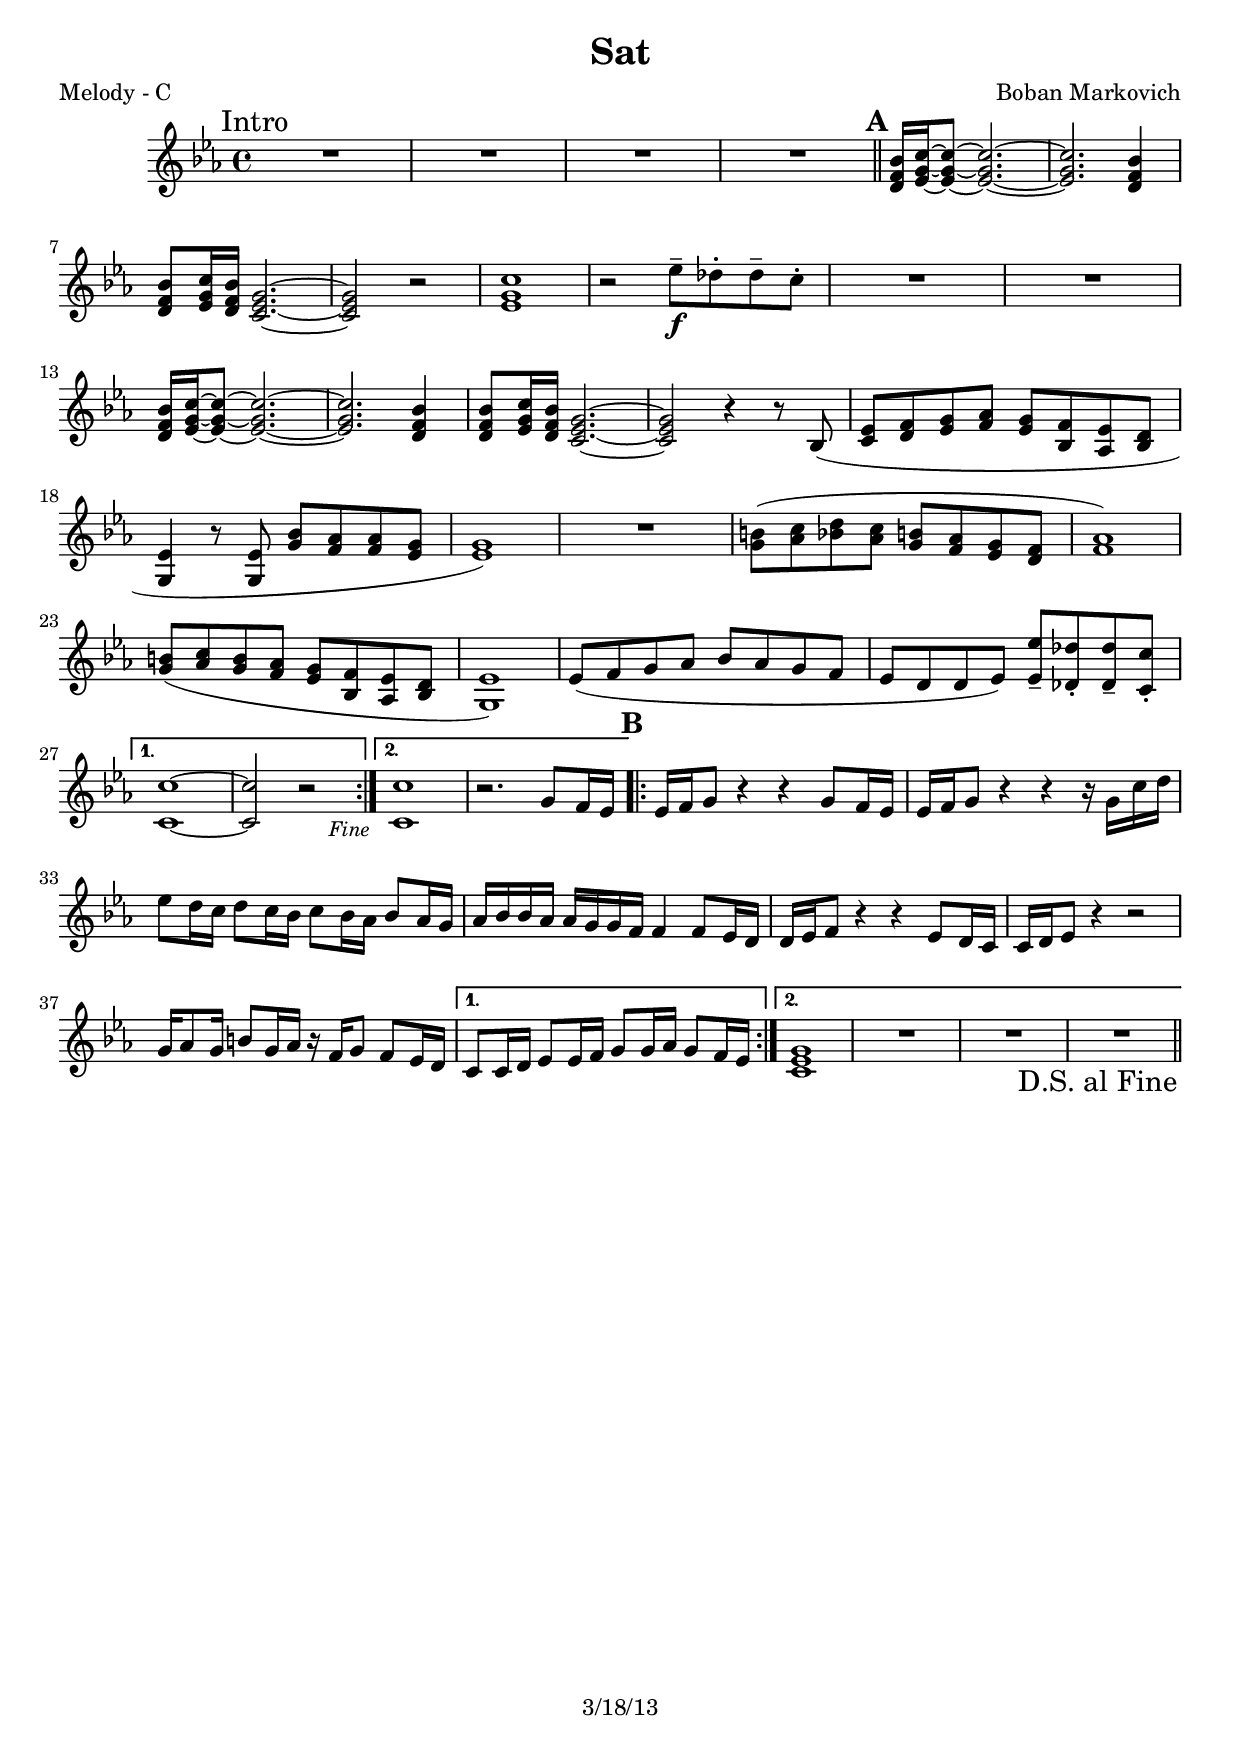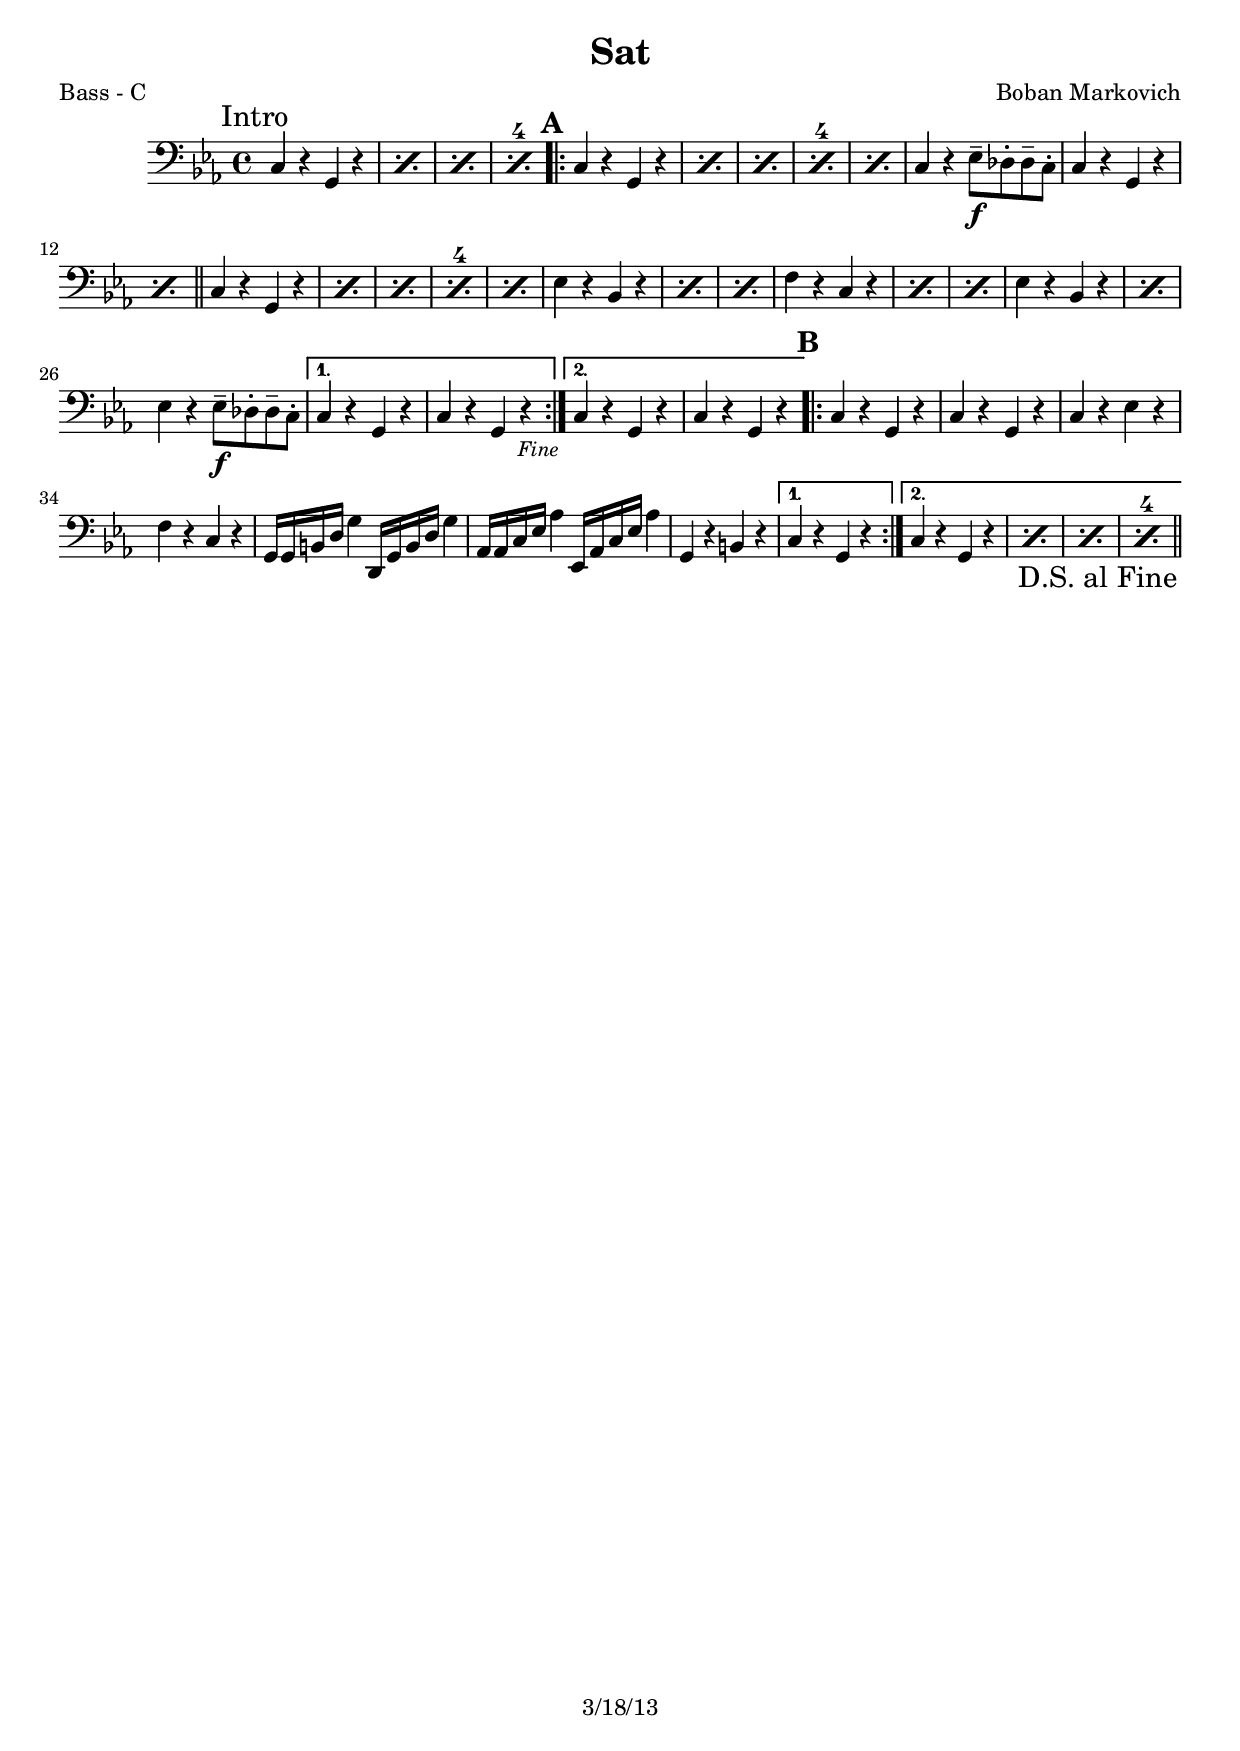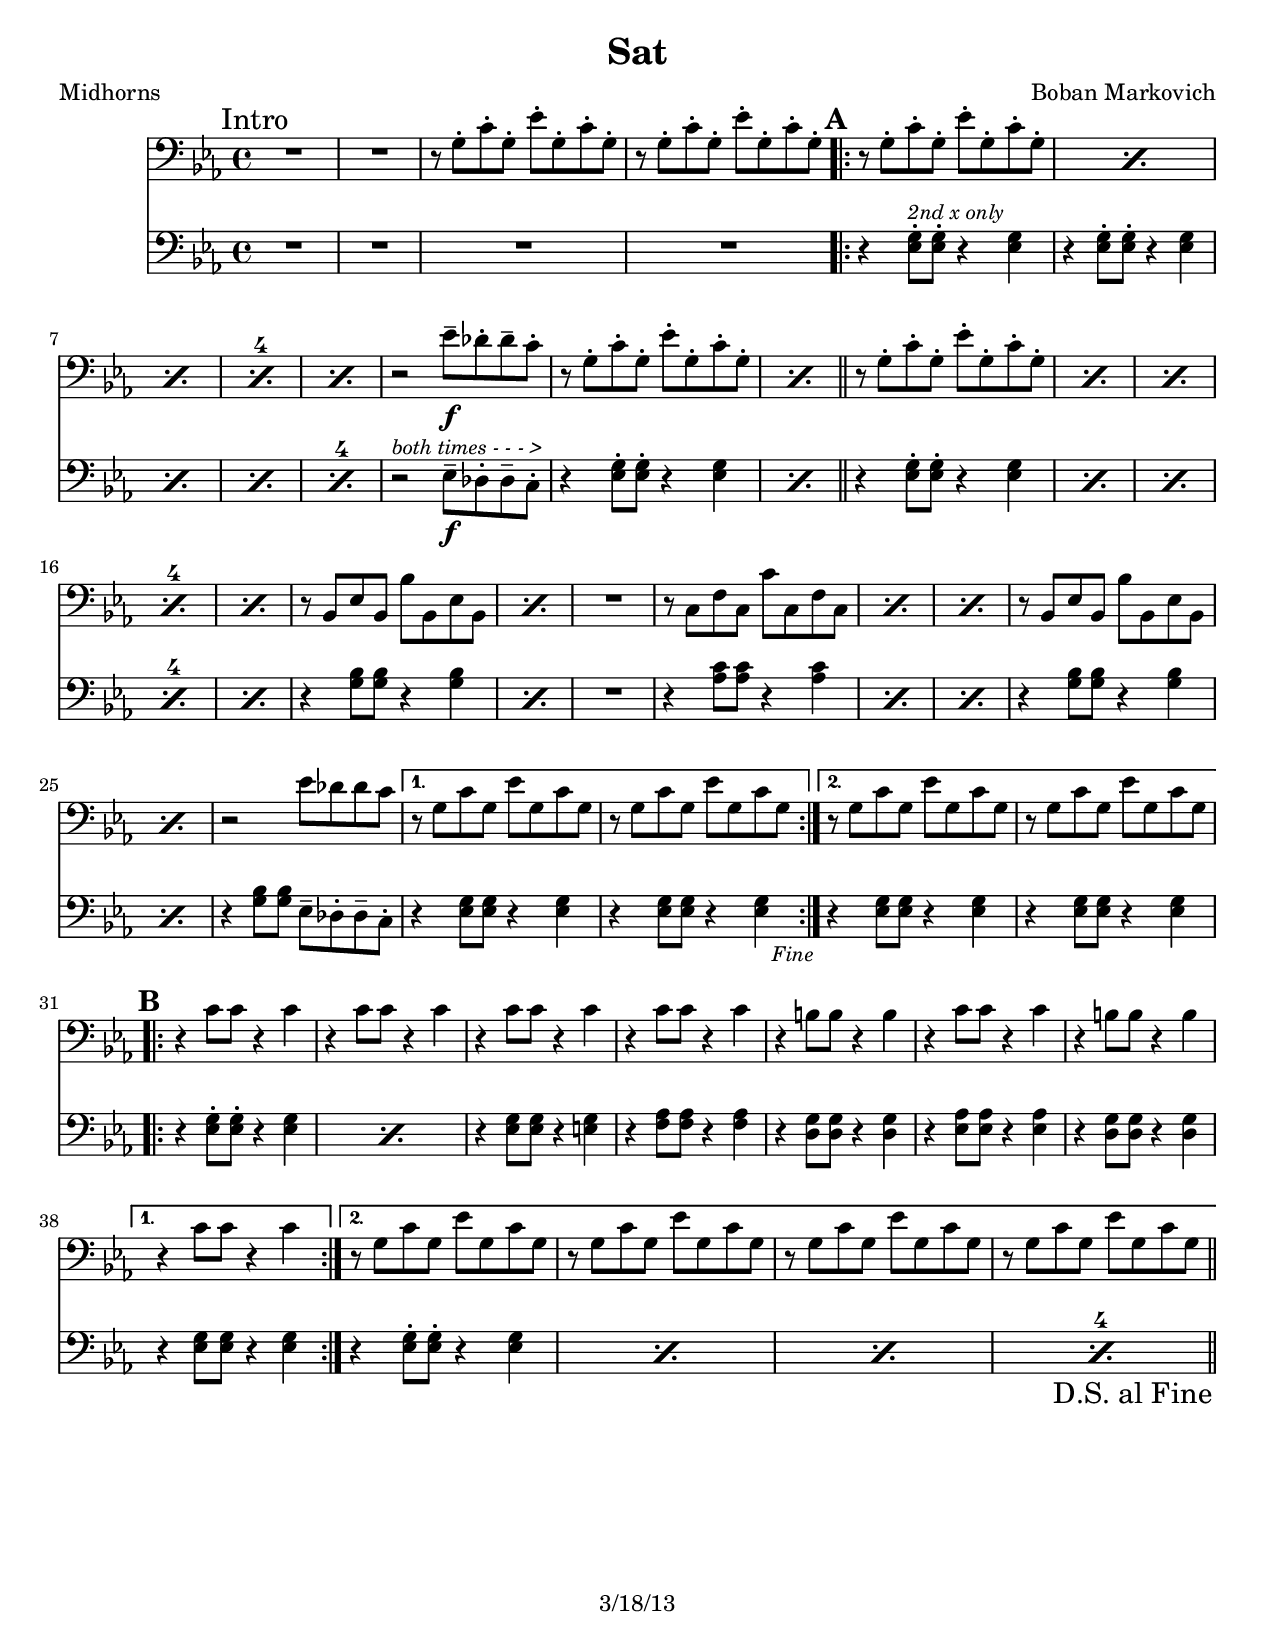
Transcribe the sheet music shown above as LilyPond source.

\version "2.12.1"

\header {
	title = "Sat"
	composer = "Boban Markovich"
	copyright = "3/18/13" %date of latest edits
	}

%place a mark at bottom right
markdownright = { \once \override Score.RehearsalMark #'break-visibility = #begin-of-line-invisible \once \override Score.RehearsalMark #'self-alignment-X = #RIGHT \once \override Score.RehearsalMark #'direction = #DOWN }


% music pieces
%part: melody
melody = {
  \relative c' { \key c \minor 

	\mark "Intro"
    R1*4 \bar "||"

	\mark \default %A
    \repeat volta 2 {
        <d f bes>16 <ees g c>~~~ <ees g c>8~~~ <ees g c>2.~~~ | <ees g c> <d f bes>4 | 
		<d f bes>8 <ees g c>16 <d f bes> <c ees g>2.~~~ | <c ees g>2 r |
        <ees g c>1 | r2 ees'8\f-- des-. des-- c-. | R1*2 | 

        <d, f bes>16 <ees g c>~~~ <ees g c>8~~~ <ees g c>2.~~~ | <ees g c> <d f bes>4 | 
		<d f bes>8 <ees g c>16 <d f bes> <c ees g>2.~~~ | <c ees g>2 r4 r8 bes ( |
        <c ees> <d f> <ees g> <f aes> <ees g> <bes f'> <aes ees'> <bes d> | <g ees'>4 r8 <g ees'> <g' bes> <f aes> <f aes> <ees g> |
        <ees g>1 ) | R1 |
        <g b>8 ( <aes c> <bes d> <aes c> <g b> <f aes> <ees g> <d f> | <f aes>1 ) |
        <g b>8 ( <aes c> <g b> <f aes> <ees g> <bes f'> <aes ees'> <bes d> | <g ees'>1 ) |
        ees'8 ( f g aes bes aes g f | ees d d ees ) <ees ees'>-- <des des'>-. <des des'>-- <c c'>-. |
	  }
	  
	  \alternative { 
	  	{ | <c c'>1~~ | <c c'>2 r \markdownright \mark \markup { \italic \small "Fine" } }
		{ | <c c'>1 | r2. g'8 f16 ees }
	  }

	\mark \default %B
    \repeat volta 2 {
      	ees16 f g8 r4 r g8 f16 ees | ees f g8 r4 r r16 g c d |
        ees8 d16 c d8 c16 bes c8 bes16 aes bes8 aes16 g | aes bes bes aes aes g g f f4 f8 ees16 d |
        d ees f8 r4 r ees8 d16 c | c d ees8 r4 r2 |
        g16 aes8 g16 b8 g16 aes r f g8 f8 ees16 d |
	  }

	  \alternative { 
	  	{ c8 c16 d ees8 ees16 f g8 g16 aes g8 f16 ees | }
        { <c ees g>1 | R1*3 \bar "||" \markdownright \mark "D.S. al Fine" }
      } 
	}
}

%part: tenorone
tenorone = {
  \relative c' { \key c \minor
	\set countPercentRepeats = ##t 
	\set repeatCountVisibility = #(every-nth-repeat-count-visible 4)

	\mark "Intro"
        R1*2 |
        r8 g-. c-. g-. ees'-. g,-. c-. g-. | r g-. c-. g-. ees'-. g,-. c-. g-. |

	\mark \default %A
    \repeat volta 2 {
		\repeat percent 5 { r g-. c-. g-. ees'-. g,-. c-. g-. | } 
        r2 ees'8\f-- des-. des-- c-. |
		\repeat percent 2 { r g-. c-. g-. ees'-. g,-. c-. g-. | } \bar "||"
		\repeat percent 5 { r g-. c-. g-. ees'-. g,-. c-. g-. | } 
		\repeat percent 2 { r bes, ees bes bes' bes, ees bes | }
        R1 |
		\repeat percent 3 { r8 c f c c' c, f c | }
		\repeat percent 2 { r bes ees bes bes' bes, ees bes | }
        r2 ees'8 des des c |
	}

	  \alternative { 
		{ r8 g c g ees' g, c g | r g c g ees' g, c g \markdownright \mark \markup { \italic \small "Fine" } }
		{ r g c g ees' g, c g | r g c g ees' g, c g | }
	  }  

	\mark \default %B
    \repeat volta 2 {
        r4 c8 c r4 c4 | r4 c8  c r4 c4 | r4 c8 c r4 c4 | r4 c8 c r4 c4 |
        r4 b8 b r4 b4 | r4 c8 c r4 c4 | r4 b8 b r4 b4 |
	}
    
	  \alternative { 
		{ r4 c8 c r4 c }
		{ r8 g c g ees' g, c g | r8 g c  g ees' g, c g | 
		  r g c g ees' g, c g | r g c g ees' g, c g | \bar "||" \markdownright \mark "D.S. al Fine" }
	  }  

  }
}

%part: tenortwo
tenortwo = {
  \relative c { \key c \minor
	\set countPercentRepeats = ##t 
	\set repeatCountVisibility = #(every-nth-repeat-count-visible 4)

	\mark "Intro"
		R1*4 

	\mark \default %A
    \repeat volta 2 {
		r4 <ees g>8-.^\markup { \italic \small "2nd x only" } <ees g>-. r4 <ees g> |
		\repeat percent 4 { r <ees g>8-. <ees g>-. r4 <ees g> | }
		r2^\markup { \italic \small "both times - - - >" } ees8\f-- des-. des-- c-. |
		\repeat percent 2 { r4 <ees g>8-. <ees g>-. r4 <ees g> | } \bar "||"
		\repeat percent 5 { r4 <ees g>8-. <ees g>-. r4 <ees g> | }
		\repeat percent 2 { r4 <g bes>8 <g bes> r4 <g bes> | }
		R1 |
		\repeat percent 3 { r4 <aes c>8 <aes c> r4 <aes c> | }
		\repeat percent 2 { r4 <g bes>8 <g bes> r4 <g bes> | }
    	r4 <g bes>8 <g bes> ees-- des-. des-- c-.
	}
		
	\alternative { 
	  { r4 <ees g>8 <ees g> r4 <ees g> | r <ees g>8 <ees g> r4 <ees g> \markdownright \mark \markup { \italic \small "Fine" } }
	  { r4 <ees g>8 <ees g> r4 <ees g> | r <ees g>8 <ees g> r4 <ees g> | }
	}
	
	\repeat volta 2 {
		\repeat percent 2 { r4 <ees g>8-. <ees g>-. r4 <ees g> | }
    	r4 <ees g>8 <ees g> r4 <e g> | r4 <f aes>8 <f aes> r4 <f aes> |
    	r4 <d g>8 <d g> r4 <d g> | r4 <ees aes>8 <ees aes> r4 <ees aes> |
    	r4 <d g>8 <d g>8 r4 <d g>4 
	}

	  \alternative { 
		{ r4 <ees g>8 <ees g> r4 <ees g> | }
		{ \repeat percent 4 { r4 <ees g>8-. <ees g>-. r4 <ees g> | } \bar "||" \markdownright \mark "D.S. al Fine" }
	  }
	}
}

%part: bass
bass = {
  \relative c { \key c \minor
	\set countPercentRepeats = ##t 
	\set repeatCountVisibility = #(every-nth-repeat-count-visible 4)

	\mark "Intro"
	\repeat percent 4 { c4 r g r }

	\mark \default %A
	\repeat volta 2 {
		\repeat percent 5 { c r g r }
    	c4 r ees8\f-- des-. des-- c8-. |
		\repeat percent 2 { c4 r g r } \bar "||"
		\repeat percent 5 { c r g r }
		\repeat percent 3 { ees' r bes r }
		\repeat percent 3 { f' r c r }
		\repeat percent 2 { ees r bes r }
    	ees4 r ees8\f-- des-. des-- c8-. |
	  }

		\alternative { 
	  		{ c4 r g r | c r g r \markdownright \mark \markup { \italic \small "Fine" } }
    		{ c r g r | c r g r | }
    	}  

	\mark \default %B
	\repeat volta 2 {
	  c r g r | c r g r | c r ees r | f r c r |
	  g16 g b d g4 d,16 g b d g4 | aes,16 aes c ees aes4 ees,16 aes c ees aes4 |
	  g, r b r 
	}

		\alternative { 
		  { c4 r g r }
		  { \repeat percent 4 { c r g r | } \bar "||" \markdownright \mark "D.S. al Fine" }
    	} 
  }
}
%part: tenorboth
tenorboth = {
  <<

  \tenorone
  \new Staff {
	\tenortwo
	}
	>>
  }
%\tempo 4 = 96
%layout

\book { 
  \header { poet = "Melody - C" }
    \score {
	<<
%	\new ChordNames { \set chordChanges = ##t \changes }
        \new Staff {
		\melody
	}
	>>
    }
%    \words
}

\book { 
  \header { poet = "Bass - C" }
    \score {
	<<
%	\new ChordNames { \set chordChanges = ##t \changes }
        \new Staff { \clef bass
		\bass
	}
	>>
    }
%    \words
}

\book { \header { poet = "Midhorns" }
  \paper { #(set-paper-size "letter") }
    \score { 
      << 
%	\new ChordNames { \set chordChanges = ##t \changes }
	\new Staff { \clef bass
		\tenorone
	}
	\new Staff { \clef bass
		\tenortwo
	}
      >> 
  } 
%    \words
}

%{
\book { \header { poet = "Score" }
  \paper { #(set-paper-size "letter") }
    \score { 
      << 
%	\new ChordNames { \set chordChanges = ##t \changes }
	\new Staff { 
		\melody
	}
	\new Staff { \clef bass
		\tenorone
	}
	\new Staff { \clef bass
		\tenortwo
	}
	\new Staff { \clef bass
		\bass
	}
      >> 
  } 
%    \words
}


%{
\book { \header { poet = "MIDI" }
    \score { 
      << \tempo 4 = 100 
\unfoldRepeats	\new Staff { \set Staff.midiInstrument = #"alto sax"
		\melody
	}
\unfoldRepeats	\new Staff { \set Staff.midiInstrument = #"tuba"
		\bass
	}
      >> 
    \midi { }
  } 
}
%}
